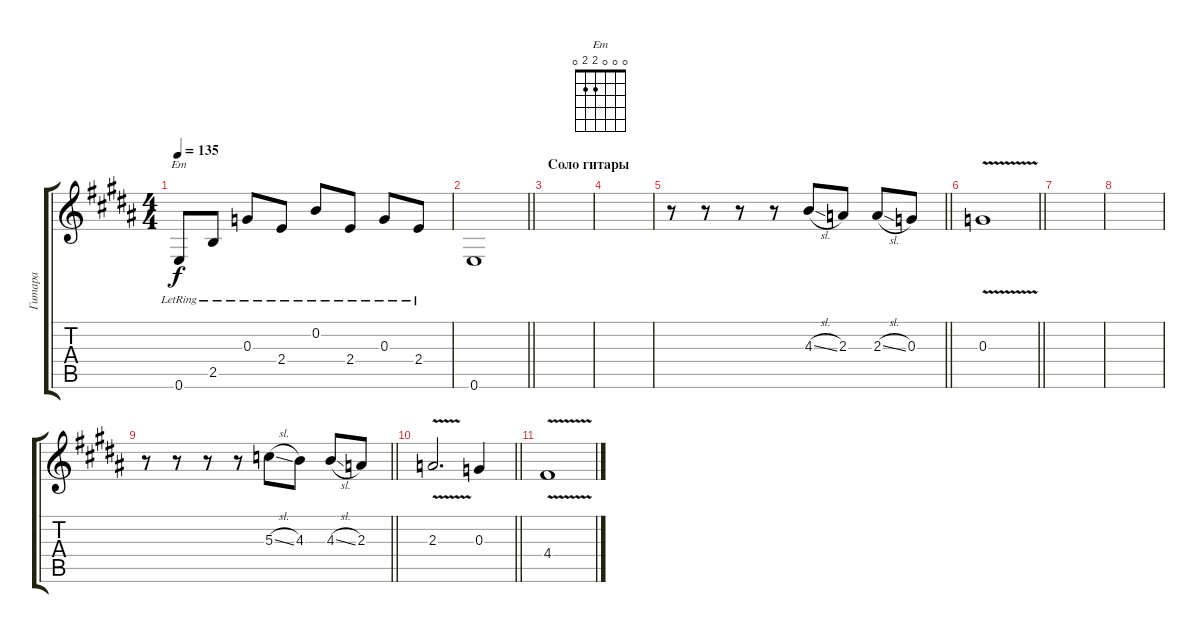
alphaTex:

\track ("Гитара" "Гитара") {instrument acousticguitarnylon}
\staff {score tabs}
\tuning (E4 B3 G3 D3 A2 E2) {hide}
\chord ("Em" 0 0 0 2 2 0)
\ts (4 4)
\tempo 135
\clef g2
\ks g#minor
0.6{lr}.8{ch "Em" dy f} 2.5{lr}.8 0.3{lr}.8 2.4{lr}.8 0.2{lr}.8 2.4{lr}.8 0.3{lr}.8 2.4{lr}.8 |
\barLineRight lightlight
0.6.1 |
\section ("" "Соло гитары")
|
|
\barLineRight lightlight
r.8 r.8 r.8 r.8 4.3{sl}.8{volume 11 instrument acousticguitarsteel} 2.3.8 2.3{sl}.8 0.3.8 |
\barLineRight lightlight
0.3{v}.1 |
|
|
\barLineRight lightlight
r.8 r.8 r.8 r.8 5.3{sl}.8 4.3.8 4.3{sl}.8 2.3.8 |
\barLineRight lightlight
2.3{v}.2{d} 0.3.4 |
4.4{v}.1
